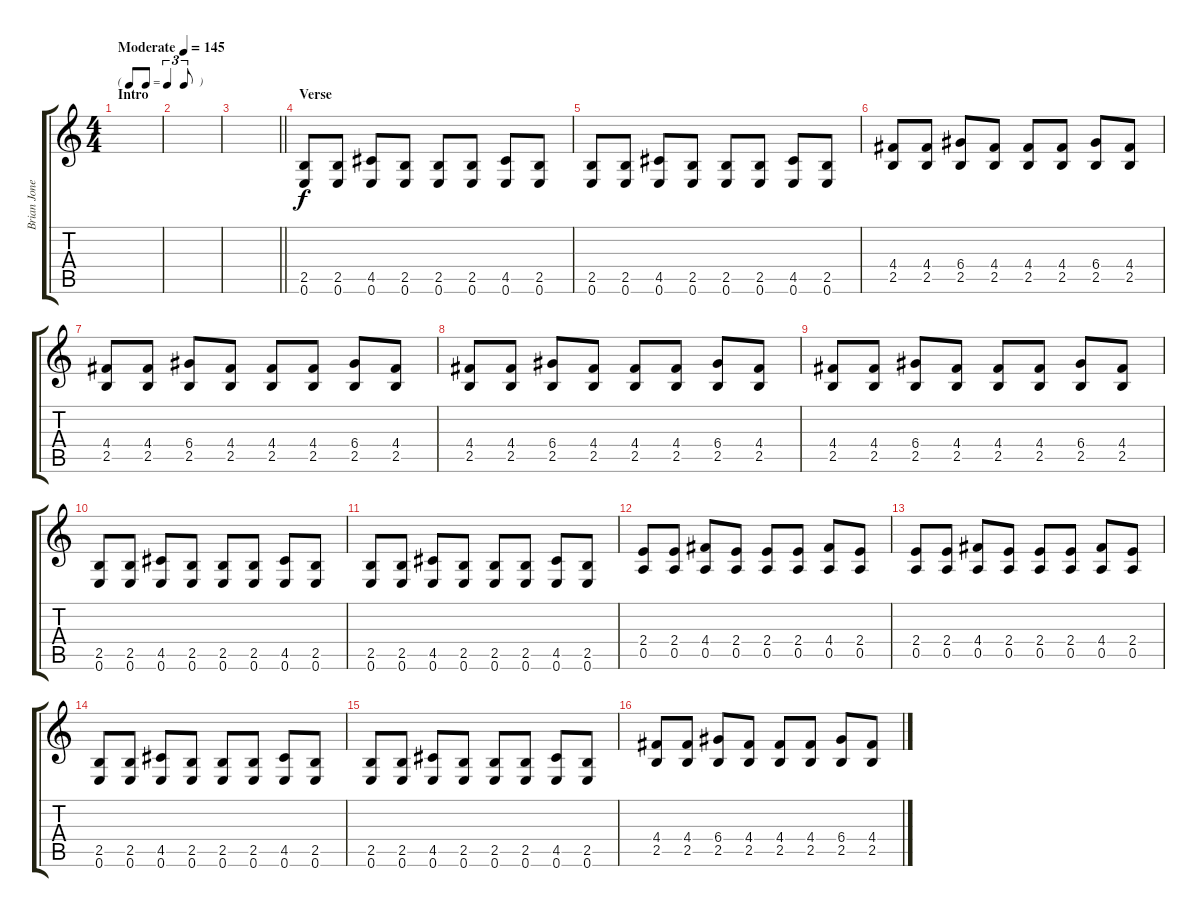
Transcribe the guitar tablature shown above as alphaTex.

\track ("Brian Jones" "Brian Jone") {instrument electricguitarjazz}
\staff {score tabs}
\tuning (E4 B3 G3 D3 A2 E2) {hide}
\ts (4 4)
\tf triplet8th
\section ("" "Intro")
\tempo (145 "Moderate")
\clef g2
\ks c
|
|
\barLineRight lightlight
|
\section ("" "Verse")
(2.5 0.6).8 (2.5 0.6).8 (4.5 0.6).8 (2.5 0.6).8 (2.5 0.6).8 (2.5 0.6).8 (4.5 0.6).8 (2.5 0.6).8 |
(2.5 0.6).8 (2.5 0.6).8 (4.5 0.6).8 (2.5 0.6).8 (2.5 0.6).8 (2.5 0.6).8 (4.5 0.6).8 (2.5 0.6).8 |
(4.4 2.5).8 (4.4 2.5).8 (6.4 2.5).8 (4.4 2.5).8 (4.4 2.5).8 (4.4 2.5).8 (6.4 2.5).8 (4.4 2.5).8 |
(4.4 2.5).8 (4.4 2.5).8 (6.4 2.5).8 (4.4 2.5).8 (4.4 2.5).8 (4.4 2.5).8 (6.4 2.5).8 (4.4 2.5).8 |
(4.4 2.5).8 (4.4 2.5).8 (6.4 2.5).8 (4.4 2.5).8 (4.4 2.5).8 (4.4 2.5).8 (6.4 2.5).8 (4.4 2.5).8 |
(4.4 2.5).8 (4.4 2.5).8 (6.4 2.5).8 (4.4 2.5).8 (4.4 2.5).8 (4.4 2.5).8 (6.4 2.5).8 (4.4 2.5).8 |
(2.5 0.6).8 (2.5 0.6).8 (4.5 0.6).8 (2.5 0.6).8 (2.5 0.6).8 (2.5 0.6).8 (4.5 0.6).8 (2.5 0.6).8 |
(2.5 0.6).8 (2.5 0.6).8 (4.5 0.6).8 (2.5 0.6).8 (2.5 0.6).8 (2.5 0.6).8 (4.5 0.6).8 (2.5 0.6).8 |
(2.4 0.5).8 (2.4 0.5).8 (4.4 0.5).8 (2.4 0.5).8 (2.4 0.5).8 (2.4 0.5).8 (4.4 0.5).8 (2.4 0.5).8 |
(2.4 0.5).8 (2.4 0.5).8 (4.4 0.5).8 (2.4 0.5).8 (2.4 0.5).8 (2.4 0.5).8 (4.4 0.5).8 (2.4 0.5).8 |
(2.5 0.6).8 (2.5 0.6).8 (4.5 0.6).8 (2.5 0.6).8 (2.5 0.6).8 (2.5 0.6).8 (4.5 0.6).8 (2.5 0.6).8 |
(2.5 0.6).8 (2.5 0.6).8 (4.5 0.6).8 (2.5 0.6).8 (2.5 0.6).8 (2.5 0.6).8 (4.5 0.6).8 (2.5 0.6).8 |
(4.4 2.5).8 (4.4 2.5).8 (6.4 2.5).8 (4.4 2.5).8 (4.4 2.5).8 (4.4 2.5).8 (6.4 2.5).8 (4.4 2.5).8
